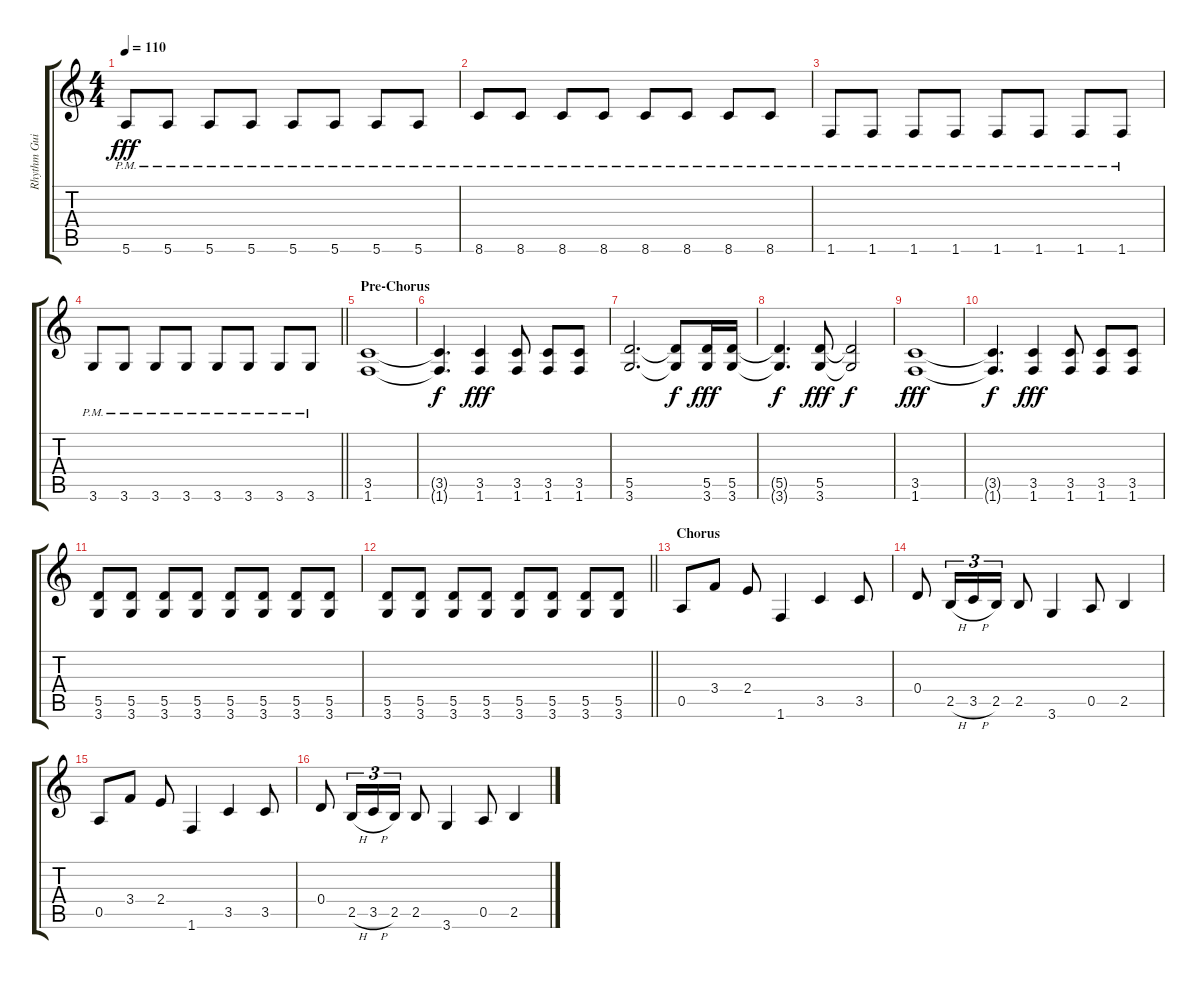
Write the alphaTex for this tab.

\track ("Rhythm Guitar L" "Rhythm Gui") {instrument distortionguitar}
\staff {score tabs}
\tuning (E4 B3 G3 D3 A2 E2) {hide}
\ts (4 4)
\tempo 110
\clef g2
\ks c
5.6{pm}.8{dy fff} 5.6{pm}.8 5.6{pm}.8 5.6{pm}.8 5.6{pm}.8 5.6{pm}.8 5.6{pm}.8 5.6{pm}.8 |
8.6{pm}.8 8.6{pm}.8 8.6{pm}.8 8.6{pm}.8 8.6{pm}.8 8.6{pm}.8 8.6{pm}.8 8.6{pm}.8 |
1.6{pm}.8 1.6{pm}.8 1.6{pm}.8 1.6{pm}.8 1.6{pm}.8 1.6{pm}.8 1.6{pm}.8 1.6{pm}.8 |
\barLineRight lightlight
3.6{pm}.8 3.6{pm}.8 3.6{pm}.8 3.6{pm}.8 3.6{pm}.8 3.6{pm}.8 3.6{pm}.8 3.6{pm}.8 |
\section ("" "Pre-Chorus")
(3.5 1.6).1 |
(3.5{t} 1.6{t}).4{d dy f} (3.5 1.6).4{dy fff} (3.5 1.6).8 (3.5 1.6).8 (3.5 1.6).8 |
(5.5 3.6).2{d} (5.5{t} 3.6{t}).8{dy f} (5.5 3.6).16{dy fff} (5.5 3.6).16 |
(5.5{t} 3.6{t}).4{d dy f} (5.5 3.6).8{dy fff} (5.5{t} 3.6{t}).2{dy f} |
(3.5 1.6).1{dy fff} |
(3.5{t} 1.6{t}).4{d dy f} (3.5 1.6).4{dy fff} (3.5 1.6).8 (3.5 1.6).8 (3.5 1.6).8 |
(5.5 3.6).8 (5.5 3.6).8 (5.5 3.6).8 (5.5 3.6).8 (5.5 3.6).8 (5.5 3.6).8 (5.5 3.6).8 (5.5 3.6).8 |
\barLineRight lightlight
(5.5 3.6).8 (5.5 3.6).8 (5.5 3.6).8 (5.5 3.6).8 (5.5 3.6).8 (5.5 3.6).8 (5.5 3.6).8 (5.5 3.6).8 |
\section ("" "Chorus")
0.5.8 3.4.8 2.4.8 1.6.4 3.5.4 3.5.8 |
0.4.8 2.5{h}.16{tu (3 2)} 3.5{h}.16{tu (3 2)} 2.5.16{tu (3 2)} 2.5.8 3.6.4 0.5.8 2.5.4 |
0.5.8 3.4.8 2.4.8 1.6.4 3.5.4 3.5.8 |
0.4.8 2.5{h}.16{tu (3 2)} 3.5{h}.16{tu (3 2)} 2.5.16{tu (3 2)} 2.5.8 3.6.4 0.5.8 2.5.4
